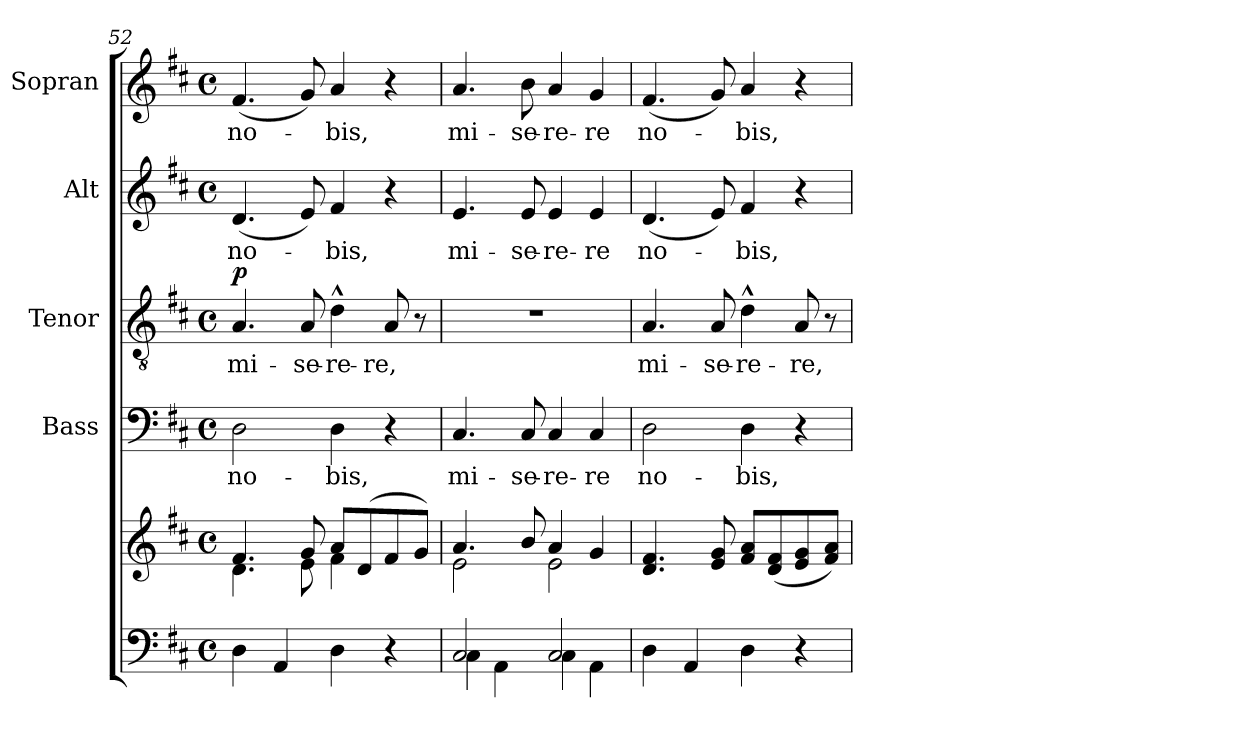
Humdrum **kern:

**kern	**kern	**kern	**text	**kern	**text	**dynam	**kern	**text	**kern	**text
*part5	*part5	*part4	*part4	*part3	*part3	*part3	*part2	*part2	*part1	*part1
*staff6	*staff5	*staff4	*staff4	*staff3	*staff3	*staff3	*staff2	*staff2	*staff1	*staff1
*	*	*I"Bass	*	*I"Tenor	*	*	*I"Alt	*	*I"Sopran	*
*	*	*I'B.	*	*I'T.	*	*	*I'A.	*	*I'S.	*
*clefF4	*clefG2	*clefF4	*	*clefGv2	*	*	*clefG2	*	*clefG2	*
*k[f#c#]	*k[f#c#]	*k[f#c#]	*	*k[f#c#]	*	*	*k[f#c#]	*	*k[f#c#]	*
*D:	*D:	*D:	*	*D:	*	*	*D:	*	*D:	*
*M4/4	*M4/4	*M4/4	*	*M4/4	*	*	*M4/4	*	*M4/4	*
*met(c)	*met(c)	*met(c)	*	*met(c)	*	*	*met(c)	*	*met(c)	*
=52	=52	=52	=52	=52	=52	=52	=52	=52	=52	=52
*	*^	*	*	*	*	*	*	*	*	*
!	!	!	!	!LO:LY:b	!	!LO:LY:b	!LO:DY:a	!	!LO:LY:b	!	!LO:LY:b
4D\	4.f#/	4.d\	2D\	no-	4.A/	mi-	p	(<4.d/	no-	(<4.f#/	no-
4AA/	.	.	.	.	.	.	.	.	.	.	.
!	!	!	!	!	!	!LO:LY:b	!	!	!	!	!
.	8g/	8e\	.	.	8A/	-se-	.	8e/)	.	8g/)	.
!	!	!	!	!LO:LY:b	!	!LO:LY:b	!	!	!LO:LY:b	!	!LO:LY:b
4D\	8a/L	4f#\	4D\	-bis,	4d^^>\	-re-	.	4f#/	-bis,	4a/	-bis,
.	(<8d/	.	.	.	.	.	.	.	.	.	.
!	!	!	!	!	!	!LO:LY:b	!	!	!	!	!
4r	8f#/	4ryy	4r	.	8A/	-re,	.	4r	.	4r	.
.	8g/J)	.	.	.	8r	.	.	.	.	.	.
=53	=53	=53	=53	=53	=53	=53	=53	=53	=53	=53	=53
*^	*	*	*	*	*	*	*	*	*	*	*
!	!	!	!	!	!LO:LY:b	!	!	!	!	!LO:LY:b	!	!LO:LY:b
2C#/	4C#\	4.a/	2e\	4.C#/	mi-	1r	.	.	4.e/	mi-	4.a/	mi-
.	4AA\	.	.	.	.	.	.	.	.	.	.	.
!	!	!	!	!	!LO:LY:b	!	!	!	!	!LO:LY:b	!	!LO:LY:b
.	.	8b/	.	8C#/	-se-	.	.	.	8e/	-se-	8b\	-se-
!	!	!	!	!	!LO:LY:b	!	!	!	!	!LO:LY:b	!	!LO:LY:b
2C#/	4C#\	4a/	2e\	4C#/	-re-	.	.	.	4e/	-re-	4a/	-re-
!	!	!	!	!	!LO:LY:b	!	!	!	!	!LO:LY:b	!	!LO:LY:b
.	4AA\	4g/	.	4C#/	-re	.	.	.	4e/	-re	4g/	-re
*	*	*v	*v	*	*	*	*	*	*	*	*	*
=54	=54	=54	=54	=54	=54	=54	=54	=54	=54	=54	=54
!	!	!	!	!LO:LY:b	!	!LO:LY:b	!	!	!LO:LY:b	!	!LO:LY:b
*v	*v	*	*	*	*	*	*	*	*	*	*
4D\	4.d/ 4.f#/	2D\	no-	4.A/	mi-	.	(<4.d/	no-	(<4.f#/	no-
4AA/	.	.	.	.	.	.	.	.	.	.
!	!	!	!	!	!LO:LY:b	!	!	!	!	!
.	8e/ 8g/	.	.	8A/	-se-	.	8e/)	.	8g/)	.
!	!	!	!LO:LY:b	!	!LO:LY:b	!	!	!LO:LY:b	!	!LO:LY:b
4D\	8f#/ 8a/L	4D\	-bis,	4d^^>\	-re-	.	4f#/	-bis,	4a/	-bis,
.	(<8d/ 8f#/	.	.	.	.	.	.	.	.	.
!	!	!	!	!	!LO:LY:b	!	!	!	!	!
4r	8e/ 8g/	4r	.	8A/	-re,	.	4r	.	4r	.
.	8f#/ 8a/J)	.	.	8r	.	.	.	.	.	.
=	=	=	=	=	=	=	=	=	=	=
*-	*-	*-	*-	*-	*-	*-	*-	*-	*-	*-
